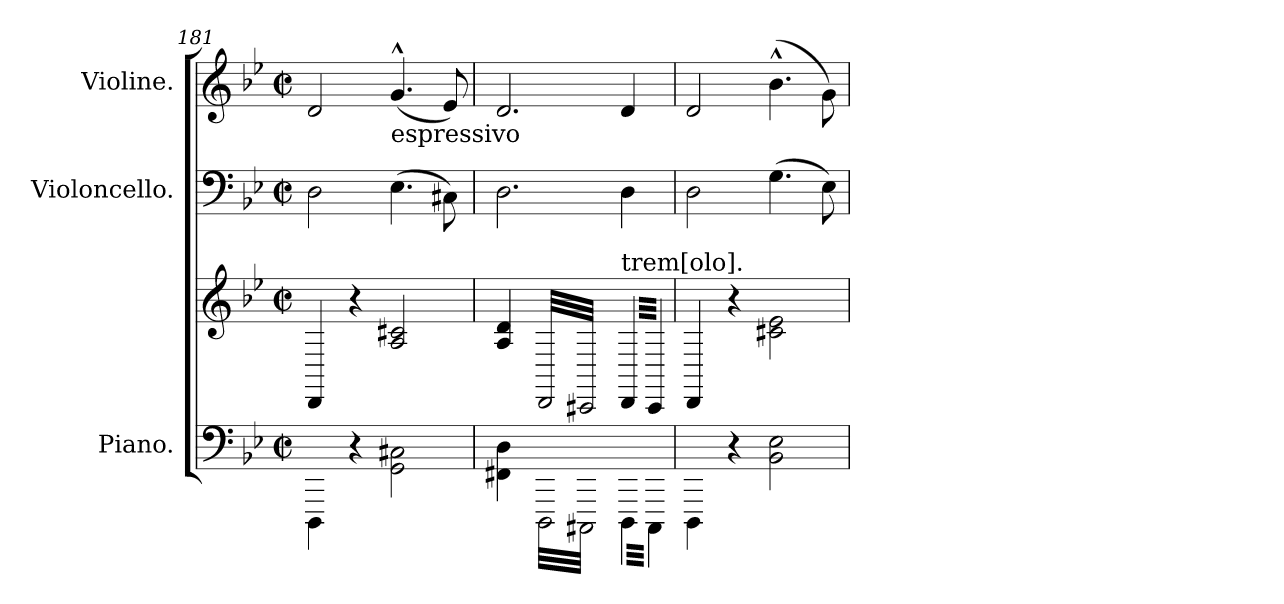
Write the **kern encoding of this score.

**kern	**kern	**kern	**kern
*part3	*part3	*part2	*part1
*staff4	*staff3	*staff2	*staff1
*I"Piano.	*	*I"Violoncello.	*I"Violine.
*	*	*I'vlc	*I'vl
*clefF4	*clefG2	*clefF4	*clefG2
*k[b-e-]	*k[b-e-]	*k[b-e-]	*k[b-e-]
*g:	*g:	*g:	*g:
*M2/2	*M2/2	*M2/2	*M2/2
*met(c|)	*met(c|)	*met(c|)	*met(c|)
=181	=181	=181	=181
4DDD\	4DD/	2D\	2d/
4r	4r	.	.
!	!	!	!LO:TX:b:t=espressivo
2GG\ 2C#X\	2A/ 2c#X/	(4.E-\	(4.g^^/
.	.	8C#X\)	8e-/)
=182	=182	=182	=182
4FF#X\ 4D\	4A/ 4d/	2.D\	2.d/
*tremolo	*	*	*
*	*tremolo	*	*
32DDD\LLL	32DD/LLL	.	.
32CCC#\	32CC#/	.	.
32DDD\	32DD/	.	.
32CCC#\	32CC#/	.	.
32DDD\	32DD/	.	.
32CCC#\	32CC#/	.	.
32DDD\	32DD/	.	.
32CCC#\	32CC#/	.	.
32DDD\	32DD/	.	.
32CCC#\	32CC#/	.	.
32DDD\	32DD/	.	.
32CCC#\	32CC#/	.	.
32DDD\	32DD/	.	.
32CCC#\	32CC#/	.	.
32DDD\	32DD/	.	.
32CCC#\JJJ	32CC#/JJJ	.	.
!	!LO:TX:a:t=trem[olo].	!	!
32DDD\LLL	32DD/LLL	4D\	4d/
32CCC#\	32CC#/	.	.
32DDD\	32DD/	.	.
32CCC#\	32CC#/	.	.
32DDD\	32DD/	.	.
32CCC#\	32CC#/	.	.
32DDD\	32DD/	.	.
32CCC#\JJJ	32CC#/JJJ	.	.
*	*Xtremolo	*	*
*Xtremolo	*	*	*
=183	=183	=183	=183
4DDD\	4DD/	2D\	2d/
.	.	.	.
.	.	.	.
.	.	.	.
4r	4r	.	.
2BB-\ 2E-\	2c#X\ 2e-\	(4.G\	(4.b-^^\
.	.	8E-\)	8g\)
=	=	=	=
*-	*-	*-	*-
